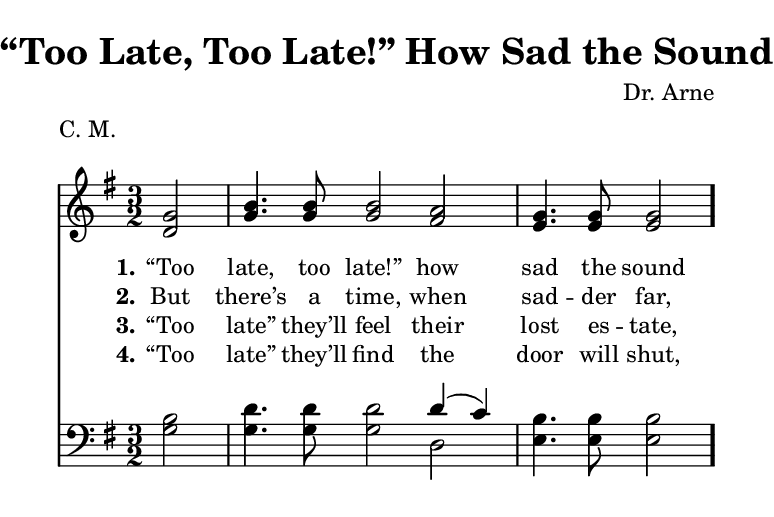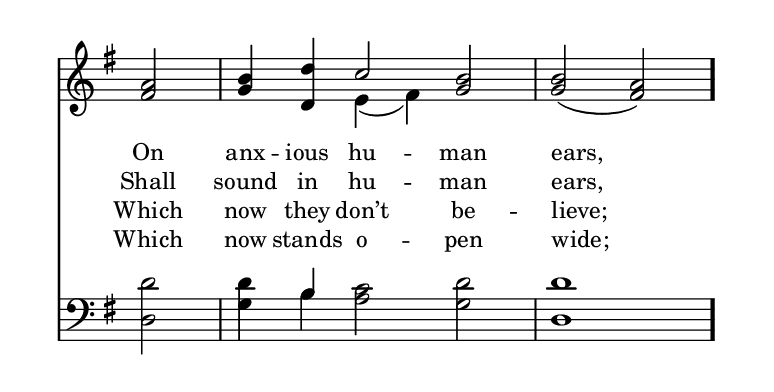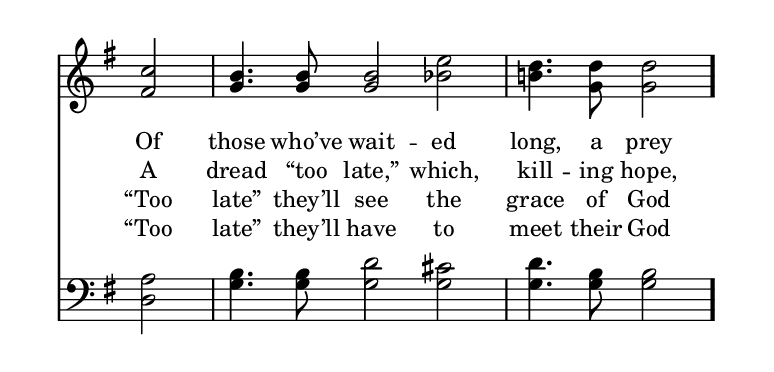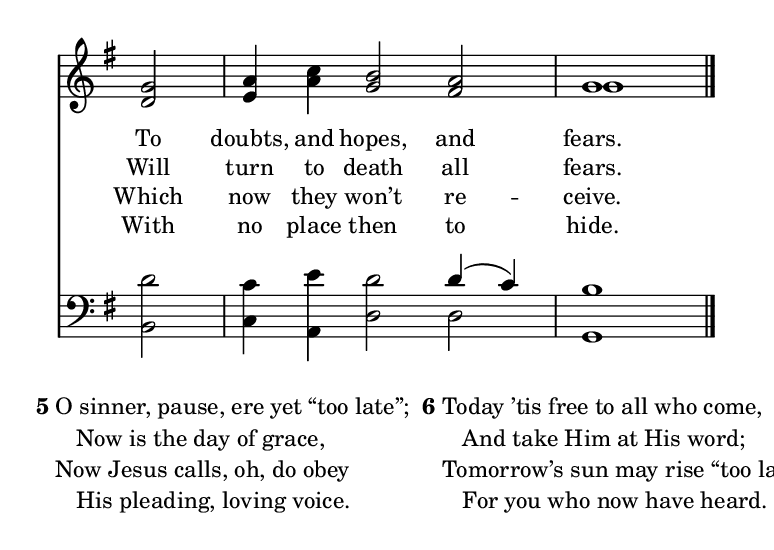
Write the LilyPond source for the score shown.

\include "common/global.ily"
\paper {
  \include "common/paper.ily"
  ragged-bottom = ##t
  page-count = 2
systems-per-page = 1

}

\header{
  %gospel
  hymnnumber = "46"
  title = "“Too Late, Too Late!” How Sad the Sound"
  tunename = "Arlington"
  meter = "C. M."
  poet = ""
  composer = "Dr. Arne"
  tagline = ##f
}

% for fermata in MIDI
ta = { \tempo 4=120 }
tb = { \tempo 4=60  }

patternAA = { c2 | c4. c8 c2 c2      | c4. c8 c2 }
patternAB = { c2 | c4. c8 c2 c4( c4) | c4. c8 c2 }
patternBA = { c2 | c4 c4 c2      c2      | c2( c2) }
patternBB = { c2 | c4 c4 c4( c4) c2      | c2( c2) }
patternBC = { c2 | c4 c4 c2      c2      | c1      }
patternBD = { c2 | c4 c4 c2      c4( c4) | c1      }

global = {
  \include "common/overrides.ily"
  \override Staff.TimeSignature.style = #'numbered
  \time 3/2
  \override Score.MetronomeMark.transparent = ##t % hide all fermata changes too
  \ta
  \key g \major
  \partial 2
  \autoBeamOff
}

notesSoprano = {
\global
\relative c'' {

  \changePitch \patternAA { g | b b b a | g g g }
  \changePitch \patternBA { a | b d c b | b a }
  \changePitch \patternAA { c | b b b e | d d d }
  \changePitch \patternBC { g, | a c b a | g }

  \bar "|."

}
}

notesAlto = {
\global
\relative e' {

  \changePitch \patternAA { d | g g g fis | e e e }
  \changePitch \patternBB { fis | g d e fis g | g fis }
  \changePitch \patternAA { fis | g g g bes | b! g g }
  \changePitch \patternBC { d | e a g fis | g }

}
}

notesTenor = {
\global
\relative a {

  \changePitch \patternAB { b | d d d d c | b b b }
  \changePitch \patternBC { d | d b c d | d }
  \changePitch \patternAA { a | b b d cis | d b b }
  \changePitch \patternBD { d | c e d d c | b }

}
}

notesBass = {
\global
\relative f {

  \changePitch \patternAA { g | g g g d | e e e }
  \changePitch \patternBC { d | g b a g | d }
  \changePitch \patternAA { d | g g g g | g g g }
  \changePitch \patternBC { b, | c a d d | g, }

}
}

wordsA = \lyricmode {
\set stanza = "1."

“Too late, too late!” how sad the sound \bar "."
On anx -- ious hu -- man ears, \bar "." \eogbreak
Of those who’ve wait -- ed long, a prey \bar "."
To doubts, and hopes, and fears. \bar "." \eogbreak

}

wordsB = \lyricmode {
\set stanza = "2."

But there’s a time, when sad -- der far,
Shall sound in hu -- man ears,
A dread “too late,” which, kill -- ing hope,
Will turn to death all fears.

}

wordsC = \lyricmode {
\set stanza = "3."

“Too late” they’ll feel their lost es -- tate,
Which now they don’t be -- lieve;
“Too late” they’ll see the grace of God
Which now they won’t re -- ceive.

}

wordsD = \lyricmode {
\set stanza = "4."

“Too late” they’ll find the door will shut,
Which now stands o -- pen wide;
“Too late” they’ll have to meet their God
With no place then to hide.

}

wordsE = \markuplist {

\line { O sinner, pause, ere yet “too late”; }
\line { { \hspace #2 } Now is the day of grace, }
\line { Now Jesus calls, oh, do obey }
\line { { \hspace #2 } His pleading, loving voice. }

}

wordsF = \markuplist {

\line { Today ’tis free to all who come, }
\line { { \hspace #2 } And take Him at His word; }
\line { Tomorrow’s sun may rise “too late” }
\line { { \hspace #2 } For you who now have heard. }

}

\score {
  \context ChoirStaff <<
    \context Staff = upper <<
      \set Staff.autoBeaming = ##f
      \set ChoirStaff.systemStartDelimiter = #'SystemStartBar
      \set ChoirStaff.printPartCombineTexts = ##f
      \partcombine #'(2 . 11) \notesSoprano \notesAlto
      \context NullVoice = sopranos { \voiceOne << \notesSoprano >> }
      \context Lyrics = one   \lyricsto sopranos \wordsA
      \context Lyrics = two   \lyricsto sopranos \wordsB
      \context Lyrics = three \lyricsto sopranos \wordsC
      \context Lyrics = four  \lyricsto sopranos \wordsD
    >>
    \context Staff = men <<
      \set Staff.autoBeaming = ##f
      \clef bass
      \set ChoirStaff.printPartCombineTexts = ##f
      \partcombine #'(2 . 11) \notesTenor \notesBass
    >>
  >>
  \layout {
    \include "common/layout.ily"
  }
  #(cond ((ly:get-option 'eog-midi-permitted) #{ \midi{
    \include "common/midi.ily"
  } #}))
}

\noPageBreak

\markup { \vcenter \column {
  \vspace #1
  \fill-line {
    \null
    \line{ \bold 5 \column { \wordsE } }
    \null
    \line{ \bold 6 \column { \wordsF } }
    \null
  }
  \vspace #1
} }

\version "2.19.49"  % necessary for upgrading to future LilyPond versions.

% vi:set et ts=2 sw=2 ai nocindent syntax=lilypond:
